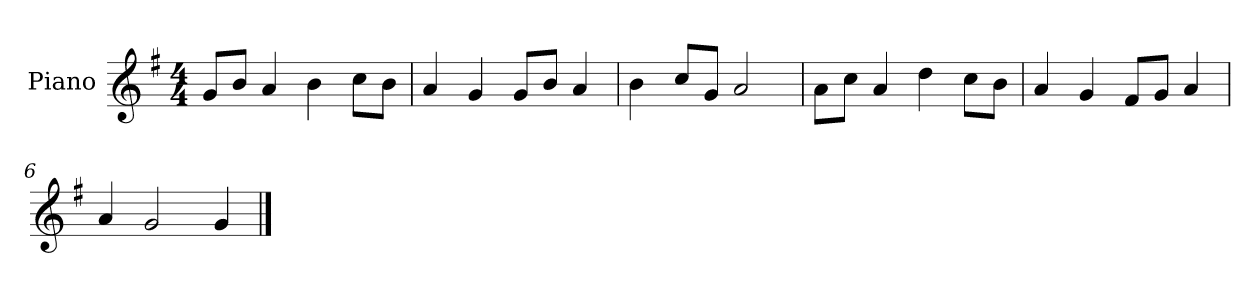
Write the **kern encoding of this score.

**kern
*part1
*staff1
*I"Piano
*I'P-no
*clefG2
*k[f#]
*M4/4
*MM90
=1
8g/L
8b/J
4a/
4b\
8cc\L
8b\J
=2
4a/
4g/
8g/L
8b/J
4a/
=3
4b\
8cc/L
8g/J
2a/
=4
8a\L
8cc\J
4a/
4dd\
8cc\L
8b\J
=5
4a/
4g/
8f#/L
8g/J
4a/
=6
4a/
2g/
4g/
==
*-
